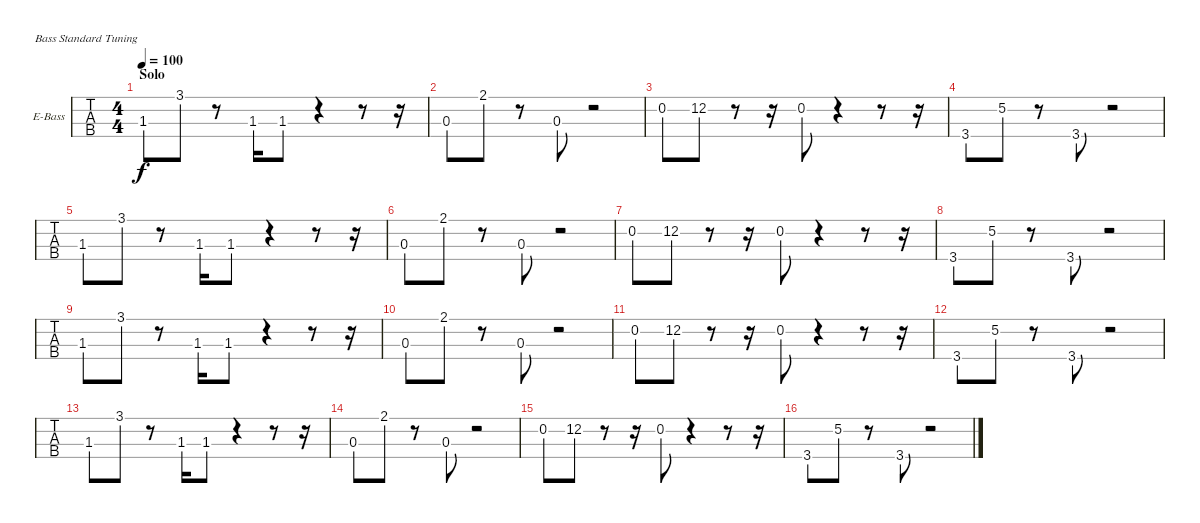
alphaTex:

\bracketExtendMode groupsimilarinstruments
\firstSystemTrackNameOrientation horizontal
\otherSystemsTrackNameOrientation horizontal
\track ("Bajo" "E-Bass") {instrument electricbassfinger}
\staff {tabs}
\tuning (G2 D2 A1 E1)
\ts (4 4)
\section ("" "Solo")
\tempo 100
\clef f4
\ks c
1.3.8{dy f} 3.1.8 r.8 1.3.16 1.3{st}.8 r.4 r.8 r.16 |
0.3.8 2.1.8 r.8 0.3.8 r.2 |
0.2.8 12.2{st}.8 r.8 r.16 0.2.8 r.4 r.8 r.16 |
3.4.8 5.2{st}.8 r.8 3.4.8 r.2 |
1.3.8 3.1.8 r.8 1.3.16 1.3{st}.8 r.4 r.8 r.16 |
0.3.8 2.1.8 r.8 0.3.8 r.2 |
0.2.8 12.2{st}.8 r.8 r.16 0.2.8 r.4 r.8 r.16 |
3.4.8 5.2{st}.8 r.8 3.4.8 r.2 |
1.3.8 3.1.8 r.8 1.3.16 1.3{st}.8 r.4 r.8 r.16 |
0.3.8 2.1.8 r.8 0.3.8 r.2 |
0.2.8 12.2{st}.8 r.8 r.16 0.2.8 r.4 r.8 r.16 |
3.4.8 5.2{st}.8 r.8 3.4.8 r.2 |
1.3.8 3.1.8 r.8 1.3.16 1.3{st}.8 r.4 r.8 r.16 |
0.3.8 2.1.8 r.8 0.3.8 r.2 |
0.2.8 12.2{st}.8 r.8 r.16 0.2.8 r.4 r.8 r.16 |
3.4.8 5.2{st}.8 r.8 3.4.8 r.2
